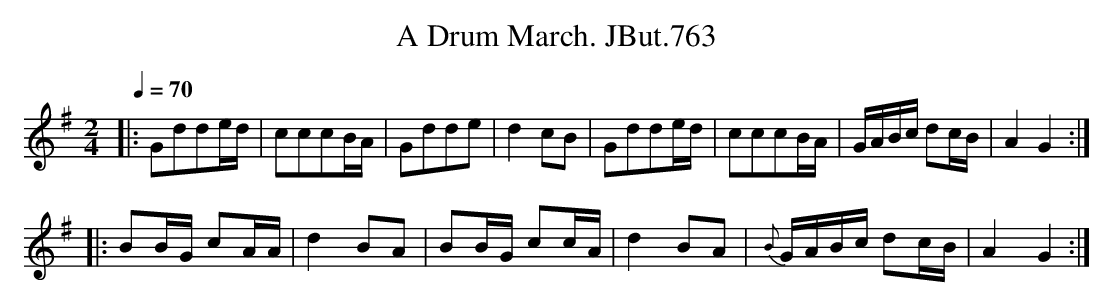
X:1
T:Drum March. JBut.763, A
M:2/4
L:1/8
Q:1/4=70
K:G
|:Gdde/d/|cccB/A/|Gdde|d2 cB|Gdde/d/|cccB/A/|G/A/B/c/ dc/B/|A2G2:|
|:BB/G/ cA/A/|d2 BA|BB/G/ cc/A/|d2 BA|{B}G/A/B/c/ dc/B/|A2G2:|
